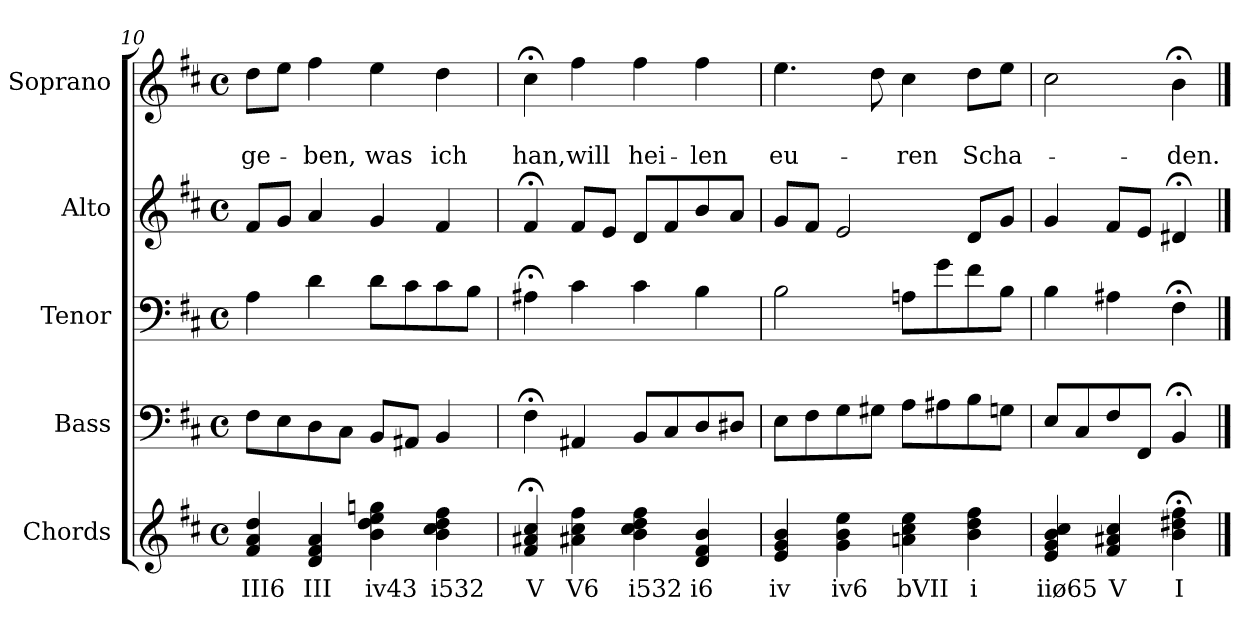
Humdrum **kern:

**kern	**text	**kern	**kern	**kern	**kern	**text	**text
*part5	*part5	*part4	*part3	*part2	*part1	*part1	*part1
*staff5	*staff5	*staff4	*staff3	*staff2	*staff1	*staff1	*staff1
*I"Chords	*	*I"Bass	*I"Tenor	*I"Alto	*I"Soprano	*	*
*I'Chords	*	*I'B.	*I'T.	*I'A.	*I'S.	*	*
*clefG2	*	*clefF4	*clefF4	*clefG2	*clefG2	*	*
*k[f#c#]	*	*k[f#c#]	*k[f#c#]	*k[f#c#]	*k[f#c#]	*	*
*b:	*	*D:	*D:	*D:	*b:	*	*
*M4/4	*	*M4/4	*M4/4	*M4/4	*M4/4	*	*
*met(c)	*	*met(c)	*met(c)	*met(c)	*met(c)	*	*
=10	=10	=10	=10	=10	=10	=10	=10
4f#i 4ai 4ddi	III6	8F#\L	4A\	8f#/L	8dd\L	.	ge-
.	.	8E\	.	8g/J	8ee\J	.	.
4di 4f#i 4ai	III	8D\	4d\	4a/	4ff#\	.	-ben,
.	.	8C#\J	.	.	.	.	.
4bi 4ddi 4eei 4ggni	iv43	8BB/L	8d\L	4g/	4ee\	.	was
.	.	8AA#X/J	8c#\	.	.	.	.
4bi 4cc#i 4ddi 4ff#i	i532	4BB/	8c#\	4f#/	4dd\	.	ich
.	.	.	8B\J	.	.	.	.
=11	=11	=11	=11	=11	=11	=11	=11
4f#i;< 4a#Xi;< 4cc#i;<	V	4F#;<\	4A#X;<\	4f#;</	4cc#;<\	.	han,
4a#Xi 4cc#i 4ff#i	V6	4AA#X/	4c#\	8f#/L	4ff#\	.	will
.	.	.	.	8e/J	.	.	.
4bi 4cc#i 4ddi 4ff#i	i532	8BB/L	4c#\	8d/L	4ff#\	.	hei-
.	.	8C#/	.	8f#/	.	.	.
4di 4f#i 4bi	i6	8D/	4B\	8b/	4ff#\	.	-len
.	.	8D#X/J	.	8a/J	.	.	.
=12	=12	=12	=12	=12	=12	=12	=12
4ei 4gi 4bi	iv	8E\L	2B\	8g/L	4.ee\	.	eu-
.	.	8F#\	.	8f#/J	.	.	.
4gi 4bi 4eei	iv6	8G\	.	2e/	.	.	.
.	.	8G#X\J	.	.	8dd\	.	.
4ani 4cc#i 4eei	bVII	8A\L	8An\L	.	4cc#\	.	-ren
.	.	8A#X\	8g\	.	.	.	.
4bi 4ddi 4ff#i	i	8B\	8f#\	8d/L	8dd\L	.	Scha-
.	.	8Gn\J	8B\J	8g/J	8ee\J	.	.
=13	=13	=13	=13	=13	=13	=13	=13
4ei 4gi 4bi 4cc#i	iiø65	8E/L	4B\	4g/	2cc#\	.	.
.	.	8C#/	.	.	.	.	.
4f#i 4a#Xi 4cc#i	V	8F#/	4A#X\	8f#/L	.	.	.
.	.	8FF#/J	.	8e/J	.	.	.
4bi;< 4dd#Xi;< 4ff#i;<	I	4BB;</	4F#;<\	4d#X;</	4b;<\	.	-den.
==	==	==	==	==	==	==	==
*-	*-	*-	*-	*-	*-	*-	*-
